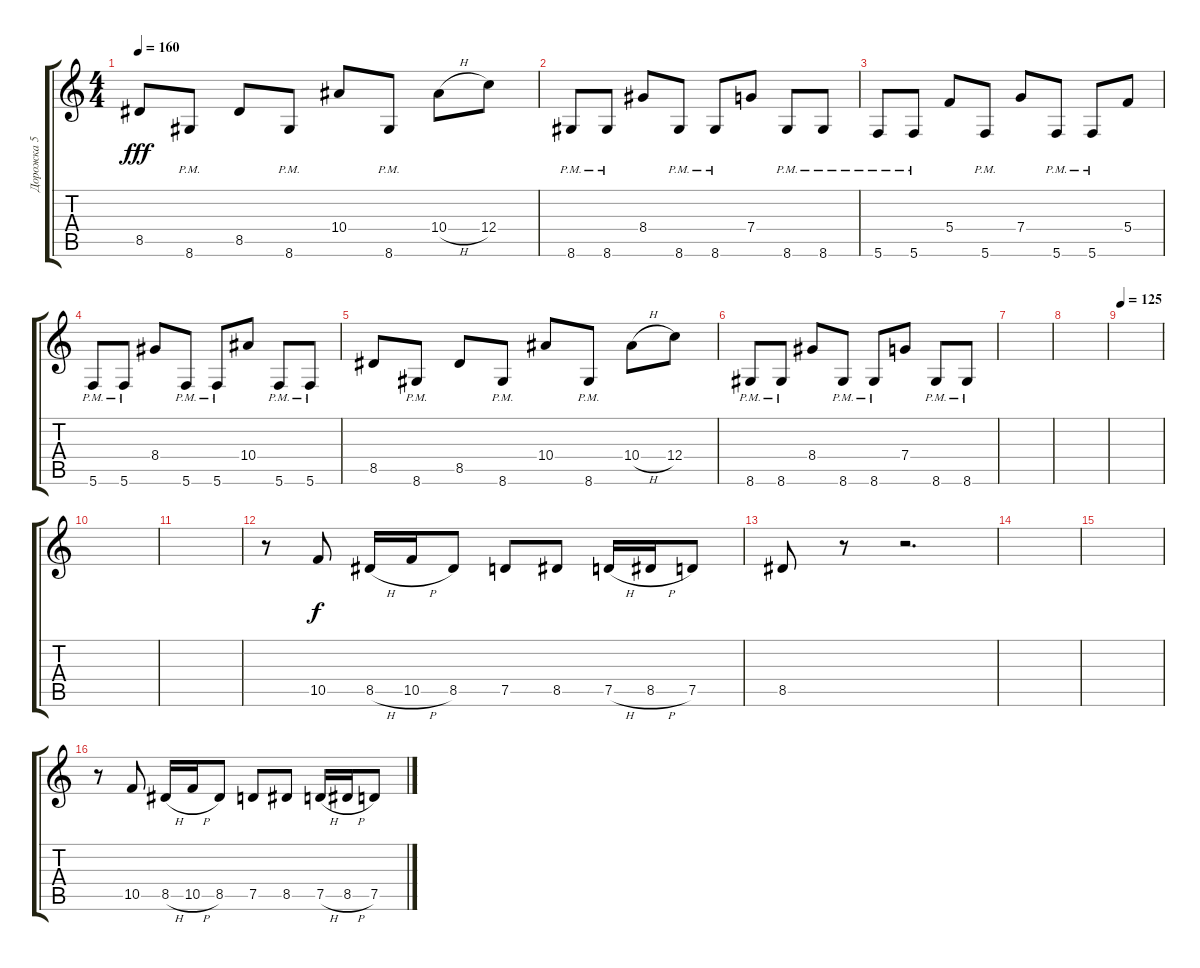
\track ("Дорожка 5" "Дорожка 5") {instrument overdrivenguitar}
\staff {score tabs}
\tuning (D4 A3 F3 C3 G2 C2) {hide}
\ts (4 4)
\tempo 160
\clef g2
\ks c
8.5.8{dy fff} 8.6{pm}.8 8.5.8 8.6{pm}.8 10.4.8 8.6{pm}.8 10.4{h}.8 12.4.8 |
8.6{pm}.8 8.6{pm}.8 8.4.8 8.6{pm}.8 8.6{pm}.8 7.4.8 8.6{pm}.8 8.6{pm}.8 |
5.6{pm}.8 5.6{pm}.8 5.4.8 5.6{pm}.8 7.4.8 5.6{pm}.8 5.6{pm}.8 5.4.8 |
5.6{pm}.8 5.6{pm}.8 8.4.8 5.6{pm}.8 5.6{pm}.8 10.4.8 5.6{pm}.8 5.6{pm}.8 |
8.5.8 8.6{pm}.8 8.5.8 8.6{pm}.8 10.4.8 8.6{pm}.8 10.4{h}.8 12.4.8 |
8.6{pm}.8 8.6{pm}.8 8.4.8 8.6{pm}.8 8.6{pm}.8 7.4.8 8.6{pm}.8 8.6{pm}.8 |
|
|
\tempo 125
|
|
|
r.8 10.5.8{dy f} 8.5{h}.16 10.5{h}.16 8.5.8 7.5.8 8.5.8 7.5{h}.16 8.5{h}.16 7.5.8 |
8.5.8 r.8 r.2{d} |
|
|
r.8 10.5.8 8.5{h}.16 10.5{h}.16 8.5.8 7.5.8 8.5.8 7.5{h}.16 8.5{h}.16 7.5.8
